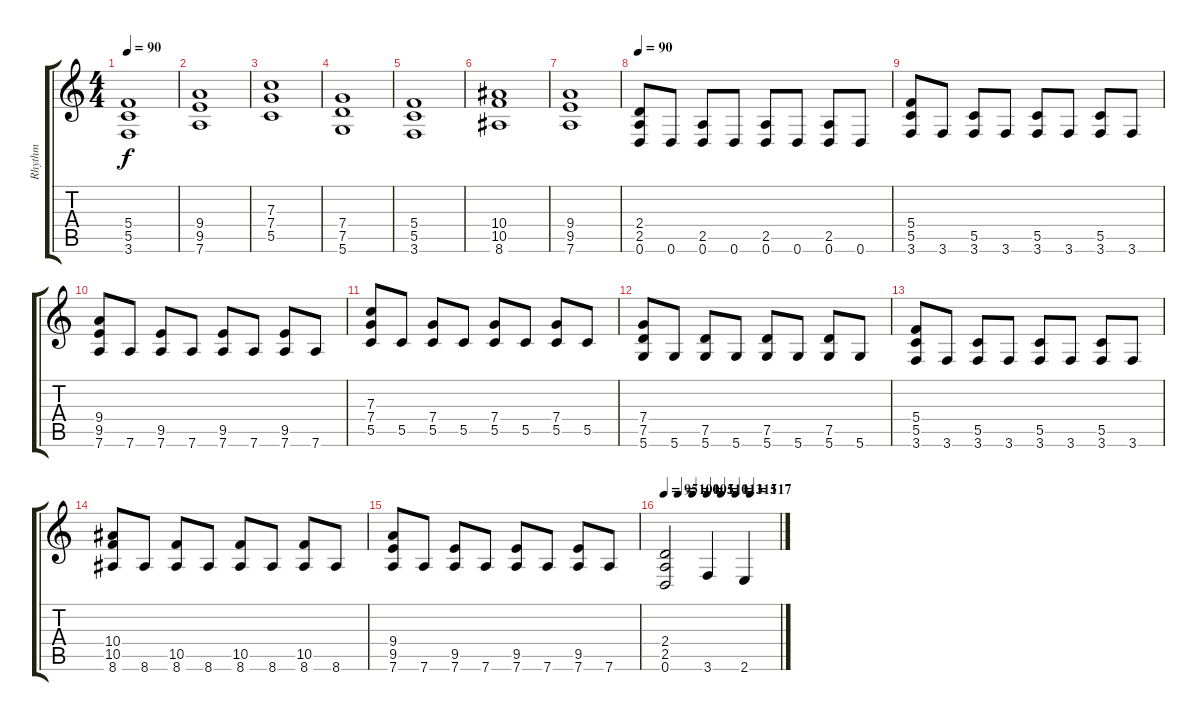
\track ("Rhythm" "Rhythm") {instrument distortionguitar}
\staff {score tabs}
\tuning (D4 A3 F3 C3 G2 D2) {hide}
\ts (4 4)
\tempo 90
\clef g2
\ks c
(5.4 5.5 3.6).1{dy f} |
(9.4 9.5 7.6).1 |
(7.3 7.4 5.5).1 |
(7.4 7.5 5.6).1 |
(5.4 5.5 3.6).1 |
(10.4 10.5 8.6).1 |
(9.4 9.5 7.6).1 |
\tempo 90
(2.4 2.5 0.6).8 0.6.8 (2.5 0.6).8 0.6.8 (2.5 0.6).8 0.6.8 (2.5 0.6).8 0.6.8 |
(5.4 5.5 3.6).8 3.6.8 (5.5 3.6).8 3.6.8 (5.5 3.6).8 3.6.8 (5.5 3.6).8 3.6.8 |
(9.4 9.5 7.6).8 7.6.8 (9.5 7.6).8 7.6.8 (9.5 7.6).8 7.6.8 (9.5 7.6).8 7.6.8 |
(7.3 7.4 5.5).8 5.5.8 (7.4 5.5).8 5.5.8 (7.4 5.5).8 5.5.8 (7.4 5.5).8 5.5.8 |
(7.4 7.5 5.6).8 5.6.8 (7.5 5.6).8 5.6.8 (7.5 5.6).8 5.6.8 (7.5 5.6).8 5.6.8 |
(5.4 5.5 3.6).8 3.6.8 (5.5 3.6).8 3.6.8 (5.5 3.6).8 3.6.8 (5.5 3.6).8 3.6.8 |
(10.4 10.5 8.6).8 8.6.8 (10.5 8.6).8 8.6.8 (10.5 8.6).8 8.6.8 (10.5 8.6).8 8.6.8 |
(9.4 9.5 7.6).8 7.6.8 (9.5 7.6).8 7.6.8 (9.5 7.6).8 7.6.8 (9.5 7.6).8 7.6.8 |
\tempo 95
\tempo (100 0.125)
\tempo (105 0.25)
\tempo (110 0.375)
\tempo (113 0.5)
\tempo (115 0.625)
\tempo (117 0.75)
(2.4 2.5 0.6).2 3.6.4 2.6.4
